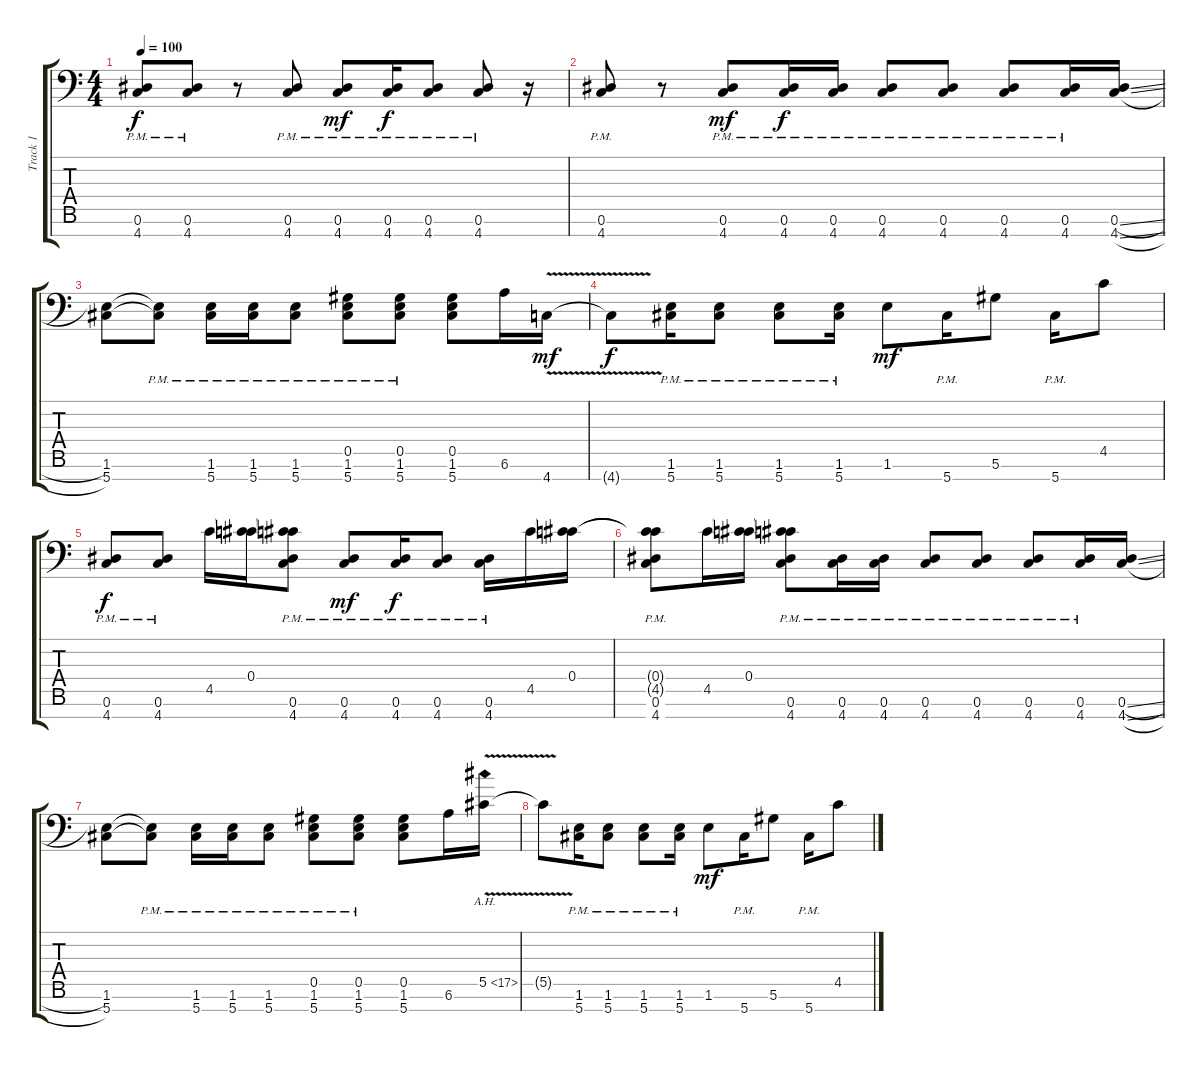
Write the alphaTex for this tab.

\track ("Track 1" "Track 1") {instrument distortionguitar}
\staff {score tabs}
\tuning (Eb4 Bb3 Gb3 Db3 Ab2 Eb2 Ab1) {hide}
\ts (4 4)
\tempo 100
\clef f4
\ks c
(0.6{pm} 4.7{pm}).8{dy f} (0.6{pm} 4.7{pm}).8 r.8 (0.6{pm} 4.7{pm}).8 (0.6{pm} 4.7{pm}).8{dy mf} (0.6{pm} 4.7{pm}).16{dy f} (0.6{pm} 4.7{pm}).8 (0.6{pm} 4.7{pm}).8 r.16 |
(0.6{pm} 4.7{pm}).8 r.8 (0.6{pm} 4.7{pm}).8{dy mf} (0.6{pm} 4.7{pm}).16{dy f} (0.6{pm} 4.7{pm}).16 (0.6{pm} 4.7{pm}).8 (0.6{pm} 4.7{pm}).8 (0.6{pm} 4.7{pm}).8 (0.6{pm} 4.7{pm}).16 (0.6{sl} 4.7{sl}).16 |
(1.6 5.7).8 (1.6{pm t} 5.7{pm t}).8 (1.6{pm} 5.7{pm}).16 (1.6{pm} 5.7{pm}).16 (1.6{pm} 5.7{pm}).8 (0.5{pm} 1.6{pm} 5.7{pm}).8 (0.5 1.6 5.7{pm}).8 (0.5 1.6 5.7).8 6.6.16 4.7{v}.16{dy mf} |
4.7{t}.8{dy f} (1.6{pm} 5.7{pm}).16 (1.6{pm} 5.7{pm}).8 (1.6{pm} 5.7{pm}).8 (1.6{pm} 5.7{pm}).16 1.6.8{dy mf} 5.7{pm}.16 5.6.8 5.7{pm}.16 4.5.8 |
(0.6{pm} 4.7{pm}).8{dy f volume 12} (0.6{pm} 4.7{pm}).8 4.5.16 (0.4 4.5{t}).16 (0.4{t} 4.5{t} 0.6{pm} 4.7{pm}).8 (0.6{pm} 4.7{pm}).8{dy mf} (0.6{pm} 4.7{pm}).16{dy f} (0.6{pm} 4.7{pm}).8 (0.6{pm} 4.7{pm}).16 4.5.16 (0.4 4.5{t}).16 |
(0.4{t} 4.5{t} 0.6{pm} 4.7{pm}).8 4.5.16 (0.4 4.5{t}).16 (0.4{t} 4.5{t} 0.6{pm} 4.7{pm}).8 (0.6{pm} 4.7{pm}).16 (0.6{pm} 4.7{pm}).16 (0.6{pm} 4.7{pm}).8 (0.6{pm} 4.7{pm}).8 (0.6{pm} 4.7{pm}).8 (0.6{pm} 4.7{pm}).16 (0.6{sl} 4.7{sl}).16 |
(1.6 5.7).8 (1.6{pm t} 5.7{pm t}).8 (1.6{pm} 5.7{pm}).16 (1.6{pm} 5.7{pm}).16 (1.6{pm} 5.7{pm}).8 (0.5{pm} 1.6{pm} 5.7{pm}).8 (0.5 1.6 5.7{pm}).8 (0.5 1.6 5.7).8 6.6.16 5.5{ah 12 v}.16 |
5.5{t}.8 (1.6{pm} 5.7{pm}).16 (1.6{pm} 5.7{pm}).8 (1.6{pm} 5.7{pm}).8 (1.6{pm} 5.7{pm}).16 1.6.8{dy mf} 5.7{pm}.16 5.6.8 5.7{pm}.16 4.5.8
